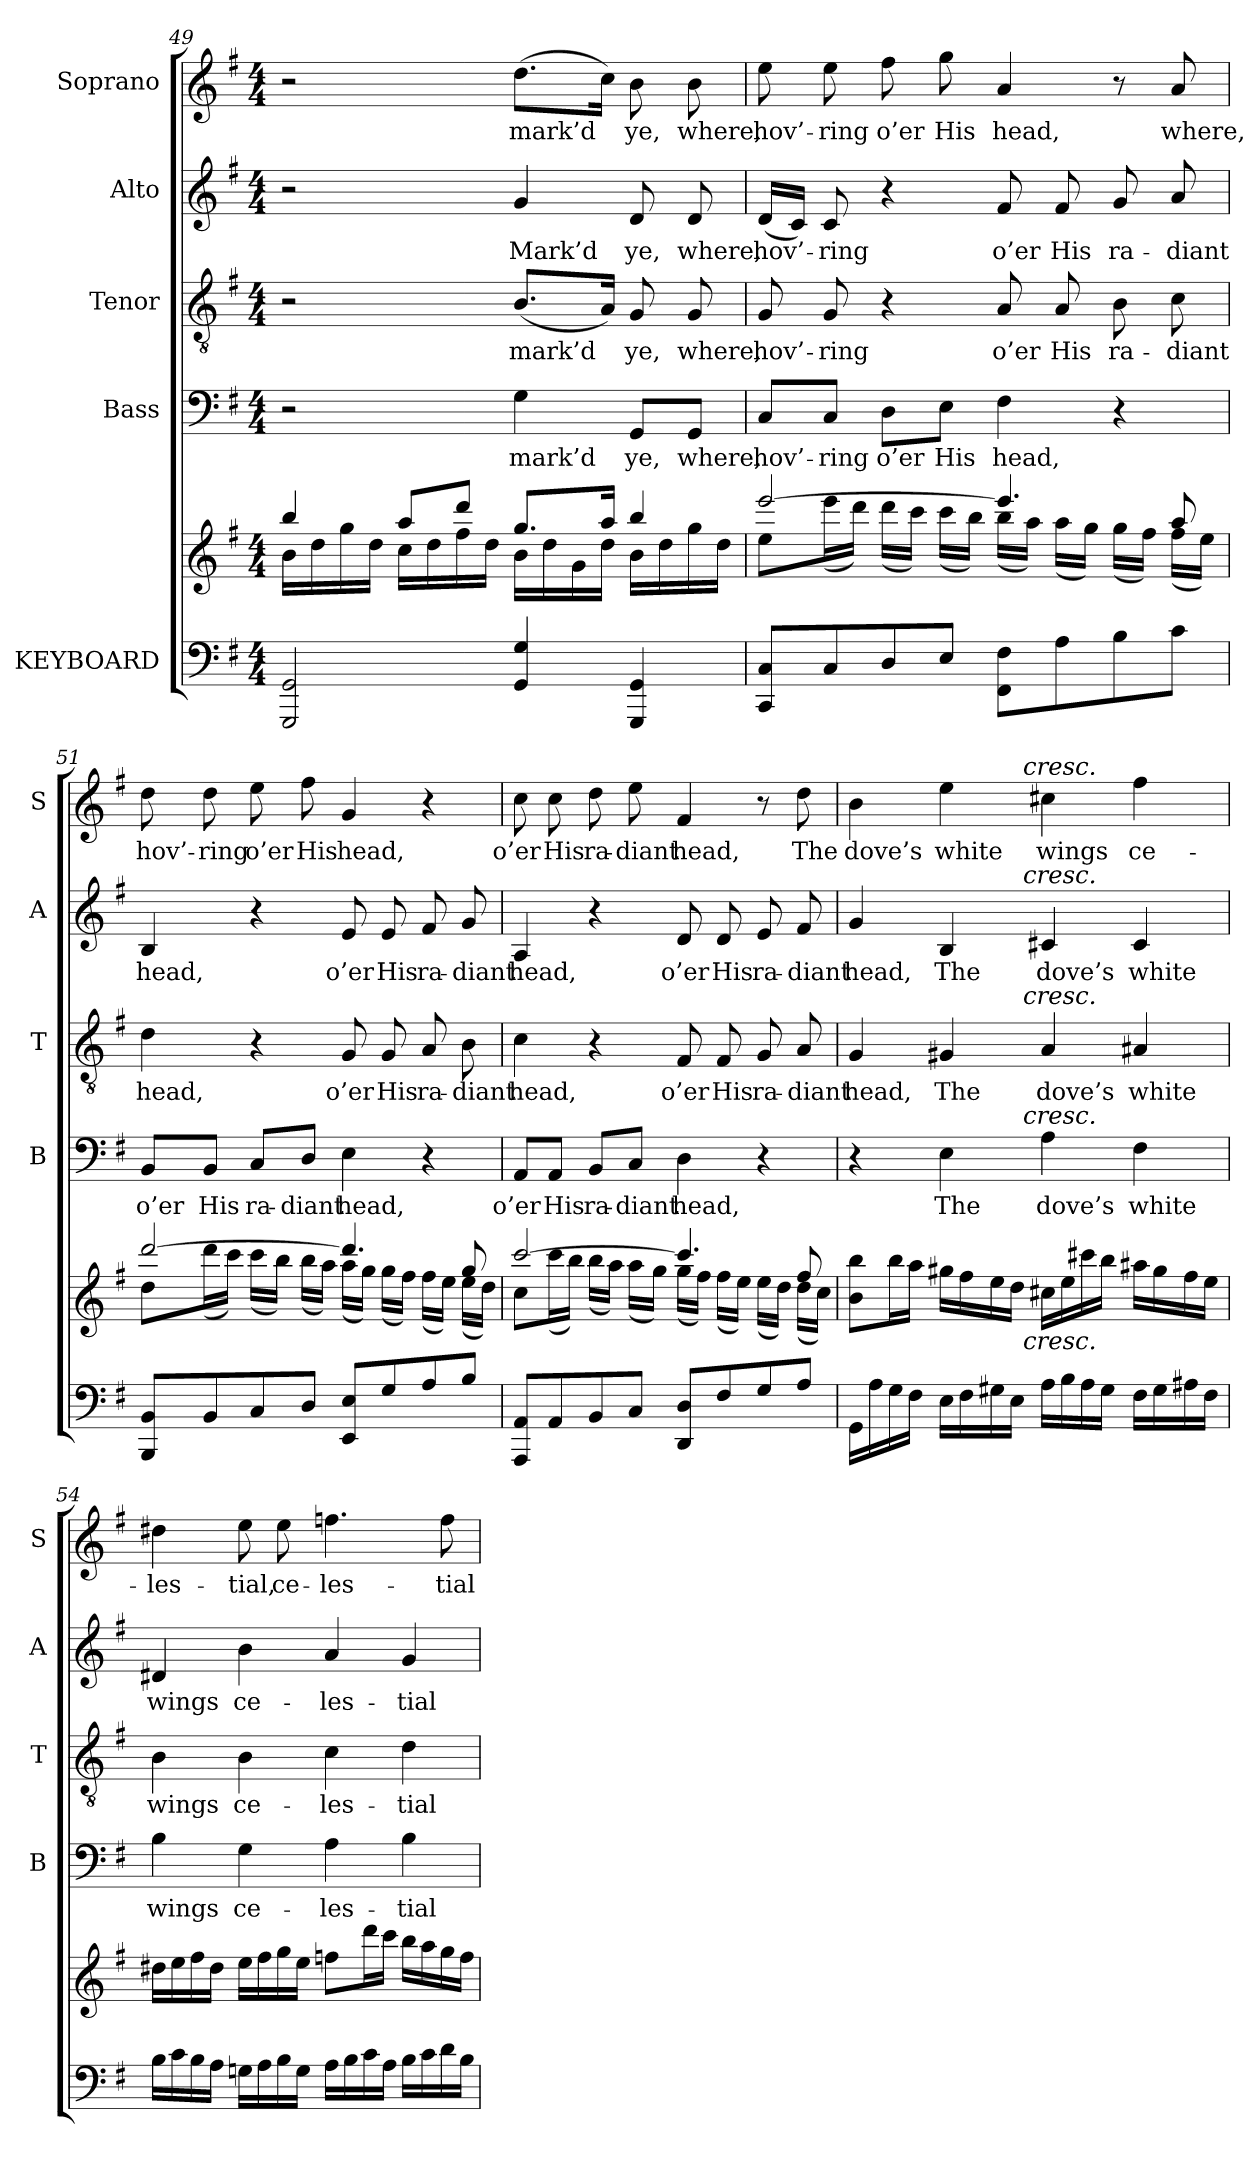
**kern	**kern	**kern	**text	**kern	**text	**kern	**text	**kern	**text
*part5	*part5	*part4	*part4	*part3	*part3	*part2	*part2	*part1	*part1
*staff6	*staff5	*staff4	*staff4	*staff3	*staff3	*staff2	*staff2	*staff1	*staff1
*I"KEYBOARD	*	*I"Bass	*	*I"Tenor	*	*I"Alto	*	*I"Soprano	*
*	*	*I'B	*	*I'T	*	*I'A	*	*I'S	*
!!LO:PB:g=z
*clefF4	*clefG2	*clefF4	*	*clefGv2	*	*clefG2	*	*clefG2	*
*k[f#]	*k[f#]	*k[f#]	*	*k[f#]	*	*k[f#]	*	*k[f#]	*
*G:	*G:	*G:	*	*G:	*	*G:	*	*G:	*
*M4/4	*M4/4	*M4/4	*	*M4/4	*	*M4/4	*	*M4/4	*
=49	=49	=49	=49	=49	=49	=49	=49	=49	=49
*	*^	*	*	*	*	*	*	*	*
2GGG/ 2GG/	4bb/	16b\LL	2r	.	2r	.	2r	.	2r	.
.	.	16dd\	.	.	.	.	.	.	.	.
.	.	16gg\	.	.	.	.	.	.	.	.
.	.	16dd\JJ	.	.	.	.	.	.	.	.
.	8aa/L	16cc\LL	.	.	.	.	.	.	.	.
.	.	16dd\	.	.	.	.	.	.	.	.
.	8ddd/J	16ff#\	.	.	.	.	.	.	.	.
.	.	16dd\JJ	.	.	.	.	.	.	.	.
4GG/ 4G/	8.gg/L	16b\LL	4G\	mark’d	(8.B/L	mark’d	4g/	Mark’d	(8.dd\L	mark’d
.	.	16dd\	.	.	.	.	.	.	.	.
.	.	16g\	.	.	.	.	.	.	.	.
.	16aa/Jk	16dd\JJ	.	.	16A/Jk)	.	.	.	16cc\Jk)	.
4GGG/ 4GG/	4bb/	16b\LL	8GG/L	ye,	8G/	ye,	8d/	ye,	8b\	ye,
.	.	16dd\	.	.	.	.	.	.	.	.
.	.	16gg\	8GG/J	where,	8G/	where,	8d/	where,	8b\	where,
.	.	16dd\JJ	.	.	.	.	.	.	.	.
=50	=50	=50	=50	=50	=50	=50	=50	=50	=50	=50
8CC/ 8C/L	[>2eee/	8ee\L	8C/L	hov’-	8G/	hov’-	(16d/LL	hov’-	8ee\	hov’-
.	.	.	.	.	.	.	16c/JJ)	.	.	.
8C/	.	(16eee\L	8C/J	-ring	8G/	-ring	8c/	-ring	8ee\	-ring
.	.	16ddd\JJ)	.	.	.	.	.	.	.	.
8D/	.	(16ddd\LL	8D\L	o’er	4r	.	4r	.	8ff#\	o’er
.	.	16ccc\JJ)	.	.	.	.	.	.	.	.
8E/J	.	(16ccc\LL	8E\J	His	.	.	.	.	8gg\	His
.	.	16bb\JJ)	.	.	.	.	.	.	.	.
8FF#\ 8F#\L	4.eee/]	(16bb\LL	4F#\	head,	8A/	o’er	8f#/	o’er	4a/	head,
.	.	16aa\JJ)	.	.	.	.	.	.	.	.
8A\	.	(16aa\LL	.	.	8A/	His	8f#/	His	.	.
.	.	16gg\JJ)	.	.	.	.	.	.	.	.
8B\	.	(16gg\LL	4r	.	8B\	ra-	8g/	ra-	8r	.
.	.	16ff#\JJ)	.	.	.	.	.	.	.	.
8c\J	8aa/	(16ff#\LL	.	.	8c\	-diant	8a/	-diant	8a/	where,
.	.	16ee\JJ)	.	.	.	.	.	.	.	.
=51	=51	=51	=51	=51	=51	=51	=51	=51	=51	=51
8BBB/ 8BB/L	[>2ddd/	8dd\L	8BB/L	o’er	4d\	head,	4B/	head,	8dd\	hov’-
8BB/	.	(16ddd\L	8BB/J	His	.	.	.	.	8dd\	-ring
.	.	16ccc\JJ)	.	.	.	.	.	.	.	.
8C/	.	(16ccc\LL	8C/L	ra-	4r	.	4r	.	8ee\	o’er
.	.	16bb\JJ)	.	.	.	.	.	.	.	.
8D/J	.	(16bb\LL	8D/J	-diant	.	.	.	.	8ff#\	His
.	.	16aa\JJ)	.	.	.	.	.	.	.	.
8EE/ 8E/L	4.ddd/]	(16aa\LL	4E\	head,	8G/	o’er	8e/	o’er	4g/	head,
.	.	16gg\JJ)	.	.	.	.	.	.	.	.
8G/	.	(16gg\LL	.	.	8G/	His	8e/	His	.	.
.	.	16ff#\JJ)	.	.	.	.	.	.	.	.
8A/	.	(16ff#\LL	4r	.	8A/	ra-	8f#/	ra-	4r	.
.	.	16ee\JJ)	.	.	.	.	.	.	.	.
8B/J	8gg/	(16ee\LL	.	.	8B\	-diant	8g/	-diant	.	.
.	.	16dd\JJ)	.	.	.	.	.	.	.	.
!!LO:LB:g=z
=52	=52	=52	=52	=52	=52	=52	=52	=52	=52	=52
8AAA/ 8AA/L	[>2ccc/	8cc\L	8AA/L	o’er	4c\	head,	4A/	head,	8cc\	o’er
8AA/	.	(16ccc\L	8AA/J	His	.	.	.	.	8cc\	His
.	.	16bb\JJ)	.	.	.	.	.	.	.	.
8BB/	.	(16bb\LL	8BB/L	ra-	4r	.	4r	.	8dd\	ra-
.	.	16aa\JJ)	.	.	.	.	.	.	.	.
8C/J	.	(16aa\LL	8C/J	-diant	.	.	.	.	8ee\	-diant
.	.	16gg\JJ)	.	.	.	.	.	.	.	.
8DD/ 8D/L	4.ccc/]	(16gg\LL	4D\	head,	8F#/	o’er	8d/	o’er	4f#/	head,
.	.	16ff#\JJ)	.	.	.	.	.	.	.	.
8F#/	.	(16ff#\LL	.	.	8F#/	His	8d/	His	.	.
.	.	16ee\JJ)	.	.	.	.	.	.	.	.
8G/	.	(16ee\LL	4r	.	8G/	ra-	8e/	ra-	8r	.
.	.	16dd\JJ)	.	.	.	.	.	.	.	.
8A/J	8ff#/	(16dd\LL	.	.	8A/	-diant	8f#/	-diant	8dd\	The
.	.	16cc\JJ)	.	.	.	.	.	.	.	.
=53	=53	=53	=53	=53	=53	=53	=53	=53	=53	=53
*	*	*	*^	*	*^	*	*^	*	*^	*
16GG\LL	8b\ 8bb\L	4...ryy	4r	4...ryy	.	4G/	4...ryy	head,	4g/	4...ryy	head,	4b\	4...ryy	dove’s
16A\	.	.	.	.	.	.	.	.	.	.	.	.	.	.
16G\	16bb\L	.	.	.	.	.	.	.	.	.	.	.	.	.
16F#\JJ	16aa\JJ	.	.	.	.	.	.	.	.	.	.	.	.	.
16E\LL	16gg#X\LL	.	4E\	.	The	4G#X/	.	The	4B/	.	The	4ee\	.	white
16F#\	16ff#\	.	.	.	.	.	.	.	.	.	.	.	.	.
16G#X\	16ee\	.	.	.	.	.	.	.	.	.	.	.	.	.
16E\JJ	16dd\JJ	.	.	.	.	.	.	.	.	.	.	.	.	.
!	!	!	!	!	!	!	!	!	!	!	!	!	!LO:TX:a:i:t=cresc.	!
!	!	!	!	!	!	!	!	!	!	!LO:TX:a:i:t=cresc.	!	!	!	!
!	!	!	!	!	!	!	!LO:TX:a:i:t=cresc.	!	!	!	!	!	!	!
!	!	!	!	!LO:TX:a:i:t=cresc.	!	!	!	!	!	!	!	!	!	!
!	!	!LO:TX:b:i:t=cresc.	!	!	!	!	!	!	!	!	!	!	!	!
.	.	2ryy	.	2ryy	.	.	2ryy	.	.	2ryy	.	.	2ryy	.
16A\LL	16cc#X\LL	.	4A\	.	dove’s	4A/	.	dove’s	4c#X/	.	dove’s	4cc#X\	.	wings
16B\	16ee\	.	.	.	.	.	.	.	.	.	.	.	.	.
16A\	16ccc#X\	.	.	.	.	.	.	.	.	.	.	.	.	.
16G#\JJ	16bb\JJ	.	.	.	.	.	.	.	.	.	.	.	.	.
16F#\LL	16aa#X\LL	.	4F#\	.	white	4A#X/	.	white	4c#/	.	white	4ff#\	.	ce-
16G#\	16gg#\	.	.	.	.	.	.	.	.	.	.	.	.	.
16A#X\	16ff#\	.	.	.	.	.	.	.	.	.	.	.	.	.
16F#\JJ	16ee\JJ	.	.	.	.	.	.	.	.	.	.	.	.	.
.	.	32ryy	.	32ryy	.	.	32ryy	.	.	32ryy	.	.	32ryy	.
*	*v	*v	*	*	*	*v	*v	*	*v	*v	*	*v	*v	*
*	*	*v	*v	*	*	*	*	*	*	*
!!LO:PB:g=z
=54	=54	=54	=54	=54	=54	=54	=54	=54	=54
16B\LL	16dd#X\LL	4B\	wings	4B\	wings	4d#X/	wings	4dd#X\	-les-
16c\	16ee\	.	.	.	.	.	.	.	.
16B\	16ff#\	.	.	.	.	.	.	.	.
16A\JJ	16dd#\JJ	.	.	.	.	.	.	.	.
16Gn\LL	16ee\LL	4G\	ce-	4B\	ce-	4b\	ce-	8ee\	-tial,
16A\	16ff#\	.	.	.	.	.	.	.	.
16B\	16gg\	.	.	.	.	.	.	8ee\	ce-
16G\JJ	16ee\JJ	.	.	.	.	.	.	.	.
16A\LL	8ffn\L	4A\	-les-	4c\	-les-	4a/	-les-	4.ffn\	-les-
16B\	.	.	.	.	.	.	.	.	.
16c\	16ddd\L	.	.	.	.	.	.	.	.
16A\JJ	16ccc\JJ	.	.	.	.	.	.	.	.
16B\LL	16bb\LL	4B\	-tial	4d\	-tial	4g/	-tial	.	.
16c\	16aa\	.	.	.	.	.	.	.	.
16d\	16gg\	.	.	.	.	.	.	8ff\	-tial
16B\JJ	16ff\JJ	.	.	.	.	.	.	.	.
=	=	=	=	=	=	=	=	=	=
*-	*-	*-	*-	*-	*-	*-	*-	*-	*-
